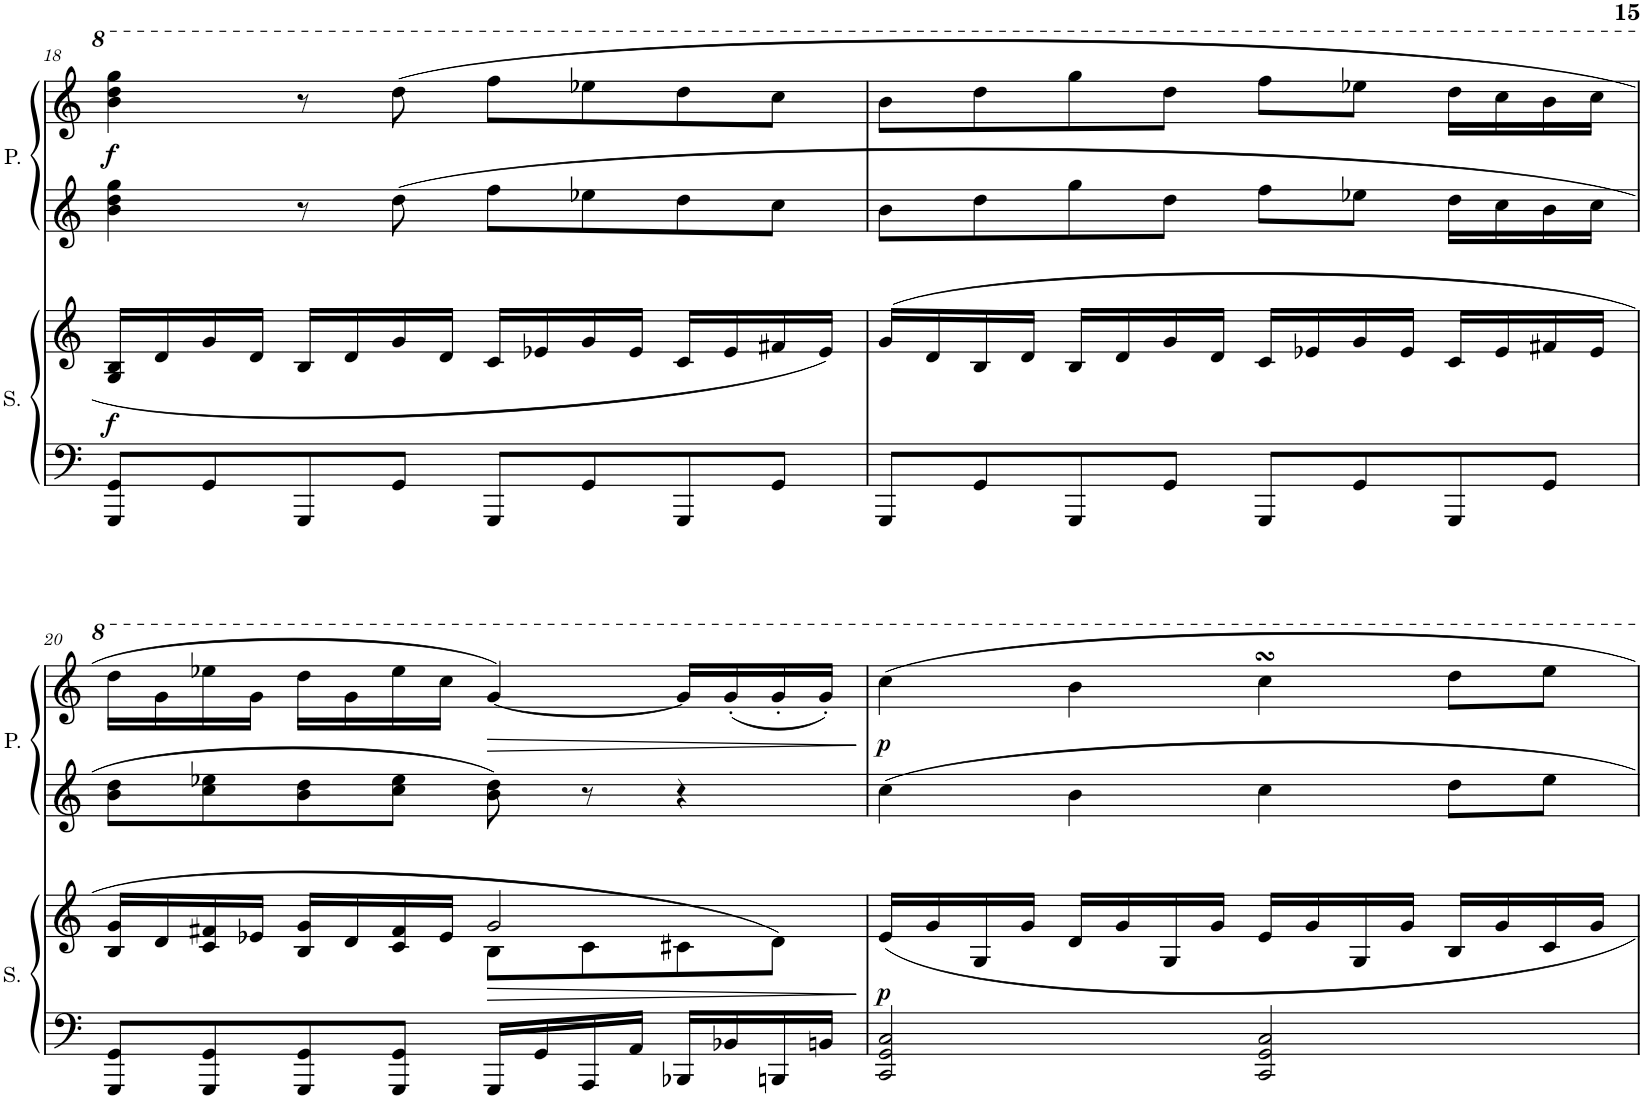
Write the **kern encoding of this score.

**kern	**kern	**dynam	**kern	**kern	**dynam
*part2	*part2	*part2	*part1	*part1	*part1
*staff4	*staff3	*staff3/4	*staff2	*staff1	*staff1/2
*I"Secondo	*	*	*I"Primo	*	*
*I'S.	*	*	*I'P.	*	*
!!LO:PB:g=z
*clefF4	*clefG2	*	*clefG2	*clefG2	*
*k[]	*k[]	*	*k[]	*k[]	*
*M4/4	*M4/4	*	*M4/4	*M4/4	*
*met(c)	*met(c)	*	*met(c)	*met(c)	*
=18	=18	=18	=18	=18	=18
!	!	!LO:DY:b	!	!	!LO:DY:b
8GGG/ 8GG/L	16G/ 16B/LL	f	4b\ 4dd\ 4gg\	4bb\ 4ddd\ 4ggg\	f
.	16d/	.	.	.	.
8GG/	16g/	.	.	.	.
.	16d/JJ	.	.	.	.
8GGG/	16B/LL	.	8r	8r	.
.	16d/	.	.	.	.
8GG/J	16g/	.	8dd\	(8ddd\	.
.	16d/JJ	.	.	.	.
8GGG/L	16c/LL	.	8ff\L	8fff\L	.
.	16e-X/	.	.	.	.
8GG/	16g/	.	8ee-X\	8eee-X\	.
.	16e-/JJ	.	.	.	.
8GGG/	16c/LL	.	8dd\	8ddd\	.
.	16e-/	.	.	.	.
8GG/J	16f#X/	.	8cc\J	8ccc\J	.
.	16e-/JJ	.	.	.	.
=19	=19	=19	=19	=19	=19
8GGG/L	(16g/LL	.	8b\L	8bb\L	.
.	16d/	.	.	.	.
8GG/	16B/	.	8dd\	8ddd\	.
.	16d/JJ	.	.	.	.
8GGG/	16B/LL	.	8gg\	8ggg\	.
.	16d/	.	.	.	.
8GG/J	16g/	.	8dd\J	8ddd\J	.
.	16d/JJ	.	.	.	.
8GGG/L	16c/LL	.	8ff\L	8fff\L	.
.	16e-X/	.	.	.	.
8GG/	16g/	.	8ee-X\J	8eee-X\J	.
.	16e-/JJ	.	.	.	.
8GGG/	16c/LL	.	16dd\LL	16ddd\LL	.
.	16e-/	.	16cc\	16ccc\	.
8GG/J	16f#X/	.	16b\	16bb\	.
.	16e-/JJ	.	16cc\JJ	16ccc\JJ	.
!!LO:LB:g=z
=20	=20	=20	=20	=20	=20
*	*^	*	*	*	*
8GGG/ 8GG/L	16B/ 16g/LL	2ryy	.	8b\ 8dd\L	16ddd\LL	.
.	16d/	.	.	.	16gg\	.
8GGG/ 8GG/	16c/ 16f#X/	.	.	8cc\ 8ee-X\	16eee-X\	.
.	16e-X/JJ	.	.	.	16gg\JJ	.
8GGG/ 8GG/	16B/ 16g/LL	.	.	8b\ 8dd\	16ddd\LL	.
.	16d/	.	.	.	16gg\	.
8GGG/ 8GG/J	16c/ 16f#/	.	.	8cc\ 8ee-\J	16eee-\	.
.	16e-/JJ	.	.	.	16ccc\JJ	.
!	!	!	!LO:HP:b	!	!	!LO:HP:b
16GGG/LL	8B\L	2g/	>	8b\ 8dd\	[4gg/)	>
16GG/	.	.	.	.	.	.
16AAA/	8c\	.	.	8r	.	.
16AA/JJ	.	.	.	.	.	.
16BBB-X/LL	8c#X\	.	.	4r	16gg/LL]	.
16BB-X/	.	.	.	.	(16gg'/	.
16BBBn/	8d\J)	.	.	.	16gg'/	.
16BBn/JJ	.	.	.	.	16gg'/JJ)	.
*	*v	*v	*	*	*	*
.	.	]	.	.	]
=21	=21	=21	=21	=21	=21
!	!	!LO:DY:b	!	!	!LO:DY:b
2CC/ 2GG/ 2C/	16e/LL	p	4cc\	4ccc\	p
.	16g/	.	.	.	.
.	16G/	.	.	.	.
.	16g/JJ	.	.	.	.
.	16d/LL	.	4b\	4bb\	.
.	16g/	.	.	.	.
.	16G/	.	.	.	.
.	16g/JJ	.	.	.	.
2CC/ 2GG/ 2C/	16e/LL	.	4cc\	4cccsSSs\	.
.	16g/	.	.	.	.
.	16G/	.	.	.	.
.	16g/JJ	.	.	.	.
.	16B/LL	.	8dd\L	8ddd\L	.
.	16g/	.	.	.	.
.	16c/	.	8ee\J	8eee\J	.
.	16g/JJ	.	.	.	.
=	=	=	=	=	=
*-	*-	*-	*-	*-	*-
